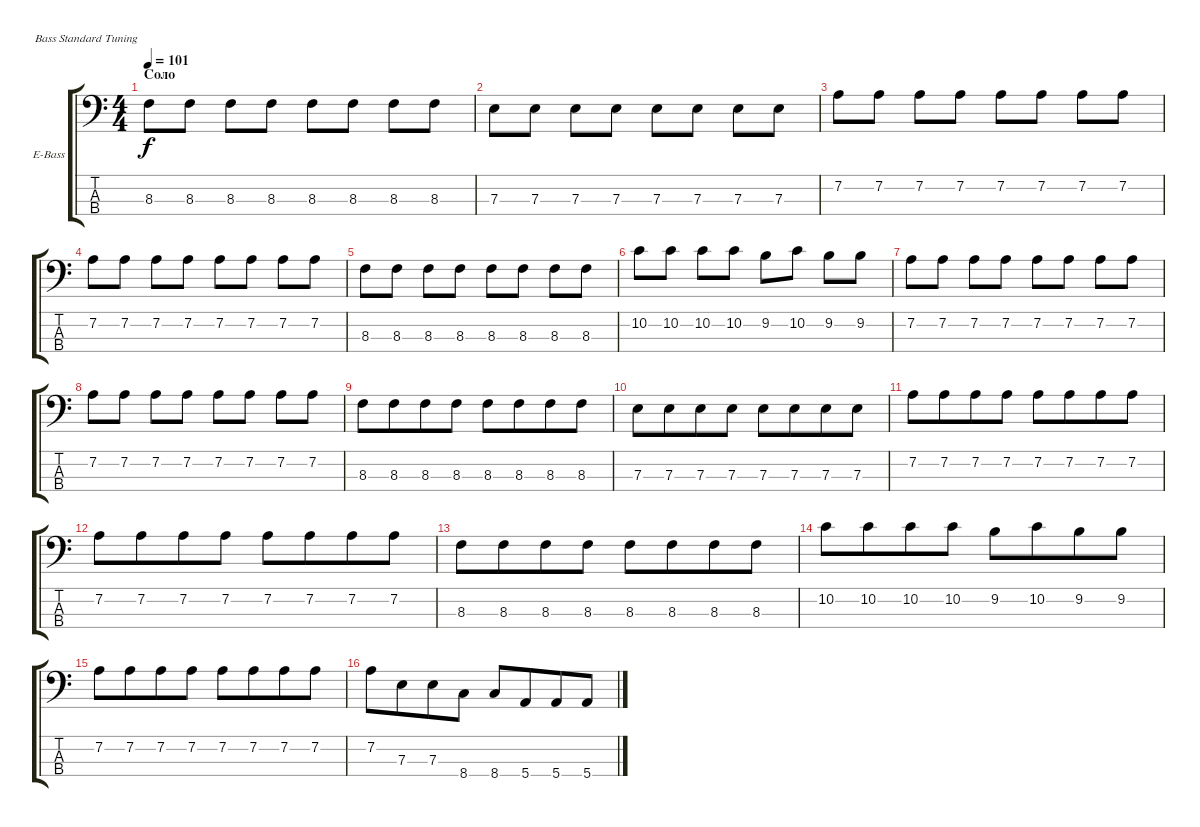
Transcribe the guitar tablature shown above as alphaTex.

\bracketExtendMode groupsimilarinstruments
\firstSystemTrackNameOrientation horizontal
\otherSystemsTrackNameOrientation horizontal
\track ("басс" "E-Bass") {instrument electricbassfinger}
\staff {score tabs}
\tuning (G2 D2 A1 E1)
\ts (4 4)
\section ("" "Соло")
\tempo 101
\clef f4
\ks c
8.3.8{dy f} 8.3.8 8.3.8 8.3.8 8.3.8 8.3.8 8.3.8 8.3.8 |
7.3.8 7.3.8 7.3.8 7.3.8 7.3.8 7.3.8 7.3.8 7.3.8 |
7.2.8 7.2.8 7.2.8 7.2.8 7.2.8 7.2.8 7.2.8 7.2.8 |
7.2.8 7.2.8 7.2.8 7.2.8 7.2.8 7.2.8 7.2.8 7.2.8 |
8.3.8 8.3.8 8.3.8 8.3.8 8.3.8 8.3.8 8.3.8 8.3.8 |
10.2.8 10.2.8 10.2.8 10.2.8 9.2.8 10.2.8 9.2.8 9.2.8 |
7.2.8 7.2.8 7.2.8 7.2.8 7.2.8 7.2.8 7.2.8 7.2.8 |
7.2.8 7.2.8 7.2.8 7.2.8 7.2.8 7.2.8 7.2.8 7.2.8 |
8.3.8 8.3.8{beam merge} 8.3.8 8.3.8 8.3.8 8.3.8{beam merge} 8.3.8 8.3.8 |
7.3.8 7.3.8{beam merge} 7.3.8 7.3.8 7.3.8 7.3.8{beam merge} 7.3.8 7.3.8 |
7.2.8 7.2.8{beam merge} 7.2.8 7.2.8 7.2.8 7.2.8{beam merge} 7.2.8 7.2.8 |
7.2.8 7.2.8{beam merge} 7.2.8 7.2.8 7.2.8 7.2.8{beam merge} 7.2.8 7.2.8 |
8.3.8 8.3.8{beam merge} 8.3.8 8.3.8 8.3.8 8.3.8{beam merge} 8.3.8 8.3.8 |
10.2.8 10.2.8{beam merge} 10.2.8 10.2.8 9.2.8 10.2.8{beam merge} 9.2.8 9.2.8 |
7.2.8 7.2.8{beam merge} 7.2.8 7.2.8 7.2.8 7.2.8{beam merge} 7.2.8 7.2.8 |
7.2.8 7.3.8{beam merge} 7.3.8 8.4.8 8.4.8 5.4.8{beam merge} 5.4.8 5.4.8
